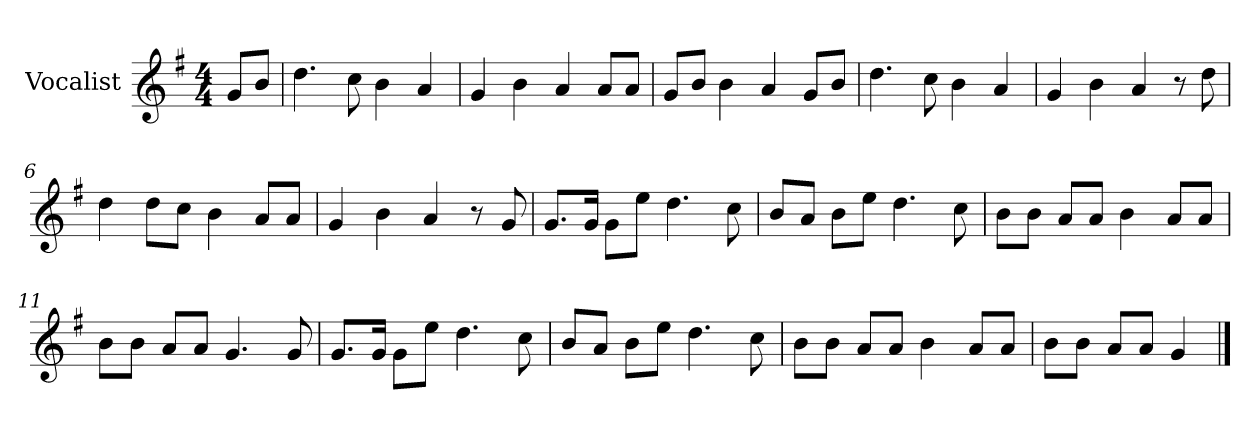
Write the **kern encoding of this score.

**kern
*part1
*staff1
*I"Vocalist
*k[f#]
*G:
*M4/4
=
8gL
8bJ
=1
4.dd
8cc
4b
4a
=2
4g
4b
4a
8aL
8aJ
=3
8gL
8bJ
4b
4a
8gL
8bJ
=4
4.dd
8cc
4b
4a
=5
4g
4b
4a
8r
8dd
=6
4dd
8ddL
8ccJ
4b
8aL
8aJ
=7
4g
4b
4a
8r
8g
=8
8.gL
16gJk
8gL
8eeJ
4.dd
8cc
=9
8bL
8aJ
8bL
8eeJ
4.dd
8cc
=10
8bL
8bJ
8aL
8aJ
4b
8aL
8aJ
=11
8bL
8bJ
8aL
8aJ
4.g
8g
=12
8.gL
16gJk
8gL
8eeJ
4.dd
8cc
=13
8bL
8aJ
8bL
8eeJ
4.dd
8cc
=14
8bL
8bJ
8aL
8aJ
4b
8aL
8aJ
=15
8bL
8bJ
8aL
8aJ
4g
==
*-
